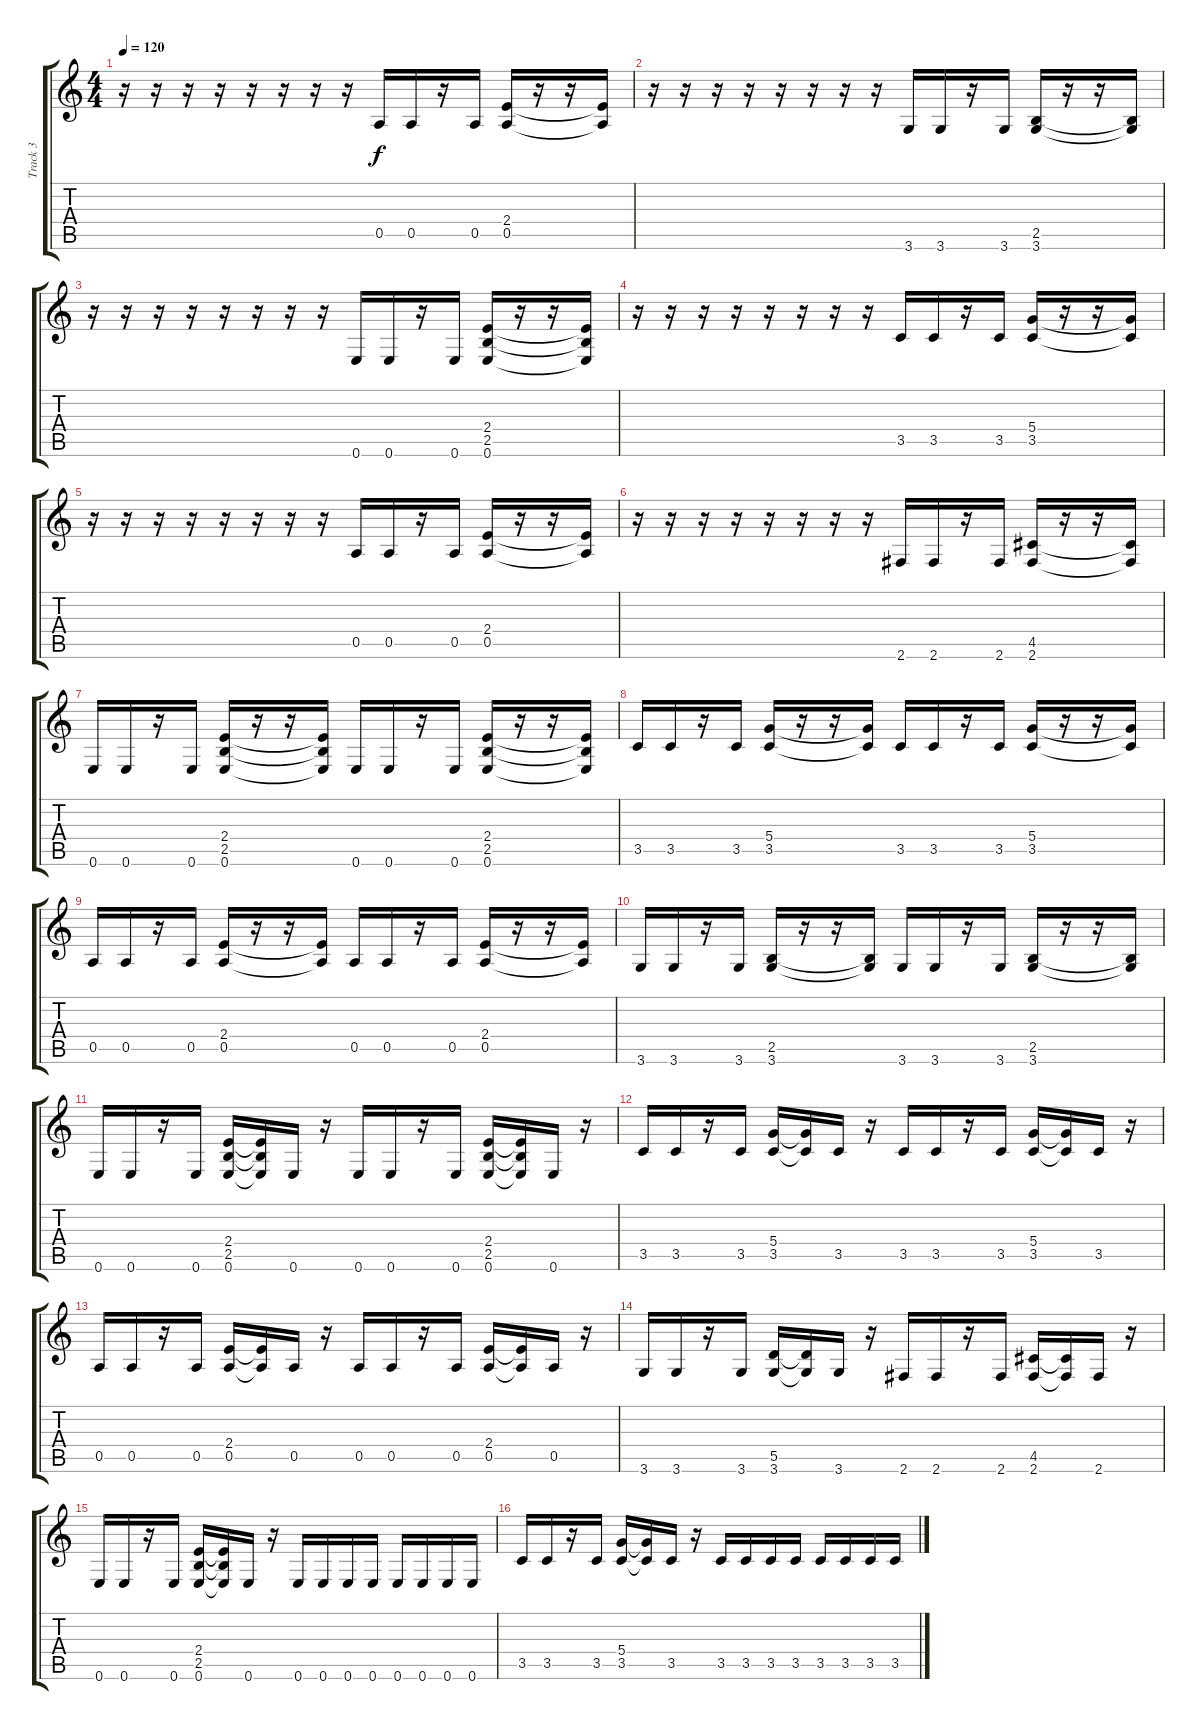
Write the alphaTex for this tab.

\track ("Track 3" "Track 3") {instrument overdrivenguitar}
\staff {score tabs}
\tuning (E4 B3 G3 D3 A2 E2) {hide}
\ts (4 4)
\tempo 120
\clef g2
\ks c
r.16{dy f} r.16 r.16 r.16 r.16 r.16 r.16 r.16 0.5.16 0.5.16 r.16 0.5.16 (2.4 0.5).16 r.16 r.16 (2.4{t} 0.5{t}).16 |
r.16 r.16 r.16 r.16 r.16 r.16 r.16 r.16 3.6.16 3.6.16 r.16 3.6.16 (2.5 3.6).16 r.16 r.16 (2.5{t} 3.6{t}).16 |
r.16 r.16 r.16 r.16 r.16 r.16 r.16 r.16 0.6.16 0.6.16 r.16 0.6.16 (2.4 2.5 0.6).16 r.16 r.16 (2.4{t} 2.5{t} 0.6{t}).16 |
r.16 r.16 r.16 r.16 r.16 r.16 r.16 r.16 3.5.16 3.5.16 r.16 3.5.16 (5.4 3.5).16 r.16 r.16 (5.4{t} 3.5{t}).16 |
r.16 r.16 r.16 r.16 r.16 r.16 r.16 r.16 0.5.16 0.5.16 r.16 0.5.16 (2.4 0.5).16 r.16 r.16 (2.4{t} 0.5{t}).16 |
r.16 r.16 r.16 r.16 r.16 r.16 r.16 r.16 2.6.16 2.6.16 r.16 2.6.16 (4.5 2.6).16 r.16 r.16 (4.5{t} 2.6{t}).16 |
0.6.16 0.6.16 r.16 0.6.16 (2.4 2.5 0.6).16 r.16 r.16 (2.4{t} 2.5{t} 0.6{t}).16 0.6.16 0.6.16 r.16 0.6.16 (2.4 2.5 0.6).16 r.16 r.16 (2.4{t} 2.5{t} 0.6{t}).16 |
3.5.16 3.5.16 r.16 3.5.16 (5.4 3.5).16 r.16 r.16 (5.4{t} 3.5{t}).16 3.5.16 3.5.16 r.16 3.5.16 (5.4 3.5).16 r.16 r.16 (5.4{t} 3.5{t}).16 |
0.5.16 0.5.16 r.16 0.5.16 (2.4 0.5).16 r.16 r.16 (2.4{t} 0.5{t}).16 0.5.16 0.5.16 r.16 0.5.16 (2.4 0.5).16 r.16 r.16 (2.4{t} 0.5{t}).16 |
3.6.16 3.6.16 r.16 3.6.16 (2.5 3.6).16 r.16 r.16 (2.5{t} 3.6{t}).16 3.6.16 3.6.16 r.16 3.6.16 (2.5 3.6).16 r.16 r.16 (2.5{t} 3.6{t}).16 |
0.6.16 0.6.16 r.16 0.6.16 (2.4 2.5 0.6).16 (2.4{t} 2.5{t} 0.6{t}).16 0.6.16 r.16 0.6.16 0.6.16 r.16 0.6.16 (2.4 2.5 0.6).16 (2.4{t} 2.5{t} 0.6{t}).16 0.6.16 r.16 |
3.5.16 3.5.16 r.16 3.5.16 (5.4 3.5).16 (5.4{t} 3.5{t}).16 3.5.16 r.16 3.5.16 3.5.16 r.16 3.5.16 (5.4 3.5).16 (5.4{t} 3.5{t}).16 3.5.16 r.16 |
0.5.16 0.5.16 r.16 0.5.16 (2.4 0.5).16 (2.4{t} 0.5{t}).16 0.5.16 r.16 0.5.16 0.5.16 r.16 0.5.16 (2.4 0.5).16 (2.4{t} 0.5{t}).16 0.5.16 r.16 |
3.6.16 3.6.16 r.16 3.6.16 (5.5 3.6).16 (5.5{t} 3.6{t}).16 3.6.16 r.16 2.6.16 2.6.16 r.16 2.6.16 (4.5 2.6).16 (4.5{t} 2.6{t}).16 2.6.16 r.16 |
0.6.16 0.6.16 r.16 0.6.16 (2.4 2.5 0.6).16 (2.4{t} 2.5{t} 0.6{t}).16 0.6.16 r.16 0.6.16 0.6.16 0.6.16 0.6.16 0.6.16 0.6.16 0.6.16 0.6.16 |
3.5.16 3.5.16 r.16 3.5.16 (5.4 3.5).16 (5.4{t} 3.5{t}).16 3.5.16 r.16 3.5.16 3.5.16 3.5.16 3.5.16 3.5.16 3.5.16 3.5.16 3.5.16
